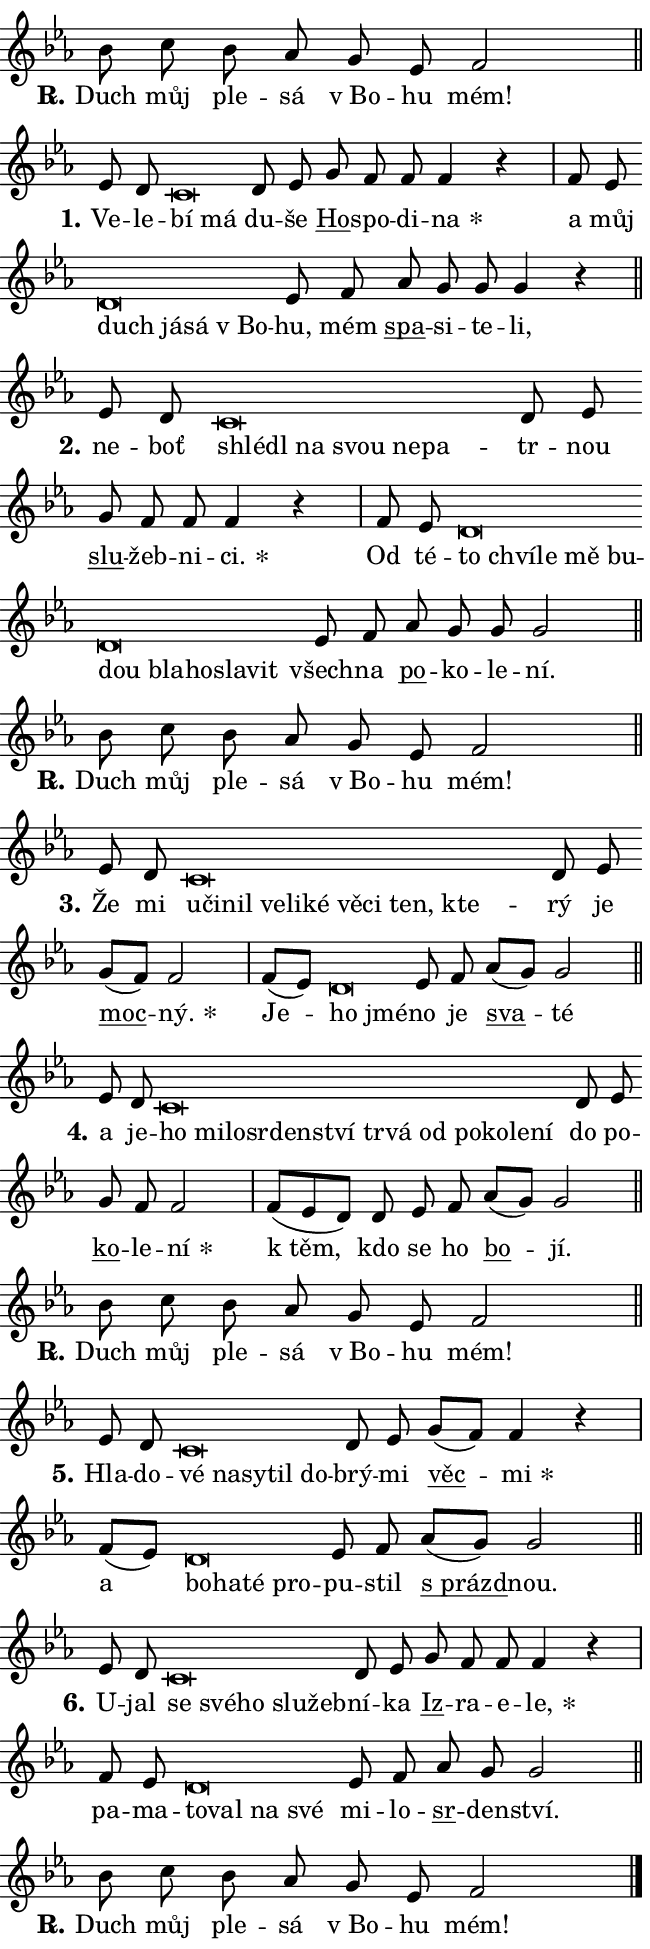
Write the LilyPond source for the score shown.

\version "2.24.0"
\header { tagline = "" }
\paper {
  indent = 0\cm
  top-margin = 0\cm
  right-margin = 0.13\cm % to fit lyric hyphens
  bottom-margin = 0\cm
  left-margin = 0\cm
  paper-width = 11\cm
  page-breaking = #ly:one-page-breaking
  system-system-spacing.basic-distance = #11
  score-system-spacing.basic-distance = #11
  ragged-last = ##f
}


%% Author: Thomas Morley
%% https://lists.gnu.org/archive/html/lilypond-user/2020-05/msg00002.html
#(define (line-position grob)
"Returns position of @var[grob} in current system:
   @code{'start}, if at first time-step
   @code{'end}, if at last time-step
   @code{'middle} otherwise
"
  (let* ((col (ly:item-get-column grob))
         (ln (ly:grob-object col 'left-neighbor))
         (rn (ly:grob-object col 'right-neighbor))
         (col-to-check-left (if (ly:grob? ln) ln col))
         (col-to-check-right (if (ly:grob? rn) rn col))
         (break-dir-left
           (and
             (ly:grob-property col-to-check-left 'non-musical #f)
             (ly:item-break-dir col-to-check-left)))
         (break-dir-right
           (and
             (ly:grob-property col-to-check-right 'non-musical #f)
             (ly:item-break-dir col-to-check-right))))
        (cond ((eqv? 1 break-dir-left) 'start)
              ((eqv? -1 break-dir-right) 'end)
              (else 'middle))))

#(define (tranparent-at-line-position vctor)
  (lambda (grob)
  "Relying on @code{line-position} select the relevant enry from @var{vctor}.
Used to determine transparency,"
    (case (line-position grob)
      ((end) (not (vector-ref vctor 0)))
      ((middle) (not (vector-ref vctor 1)))
      ((start) (not (vector-ref vctor 2))))))

noteHeadBreakVisibility =
#(define-music-function (break-visibility)(vector?)
"Makes @code{NoteHead}s transparent relying on @var{break-visibility}"
#{
  \override NoteHead.transparent =
    #(tranparent-at-line-position break-visibility)
#})

#(define delete-ledgers-for-transparent-note-heads
  (lambda (grob)
    "Reads whether a @code{NoteHead} is transparent.
If so this @code{NoteHead} is removed from @code{'note-heads} from
@var{grob}, which is supposed to be @code{LedgerLineSpanner}.
As a result ledgers are not printed for this @code{NoteHead}"
    (let* ((nhds-array (ly:grob-object grob 'note-heads))
           (nhds-list
             (if (ly:grob-array? nhds-array)
                 (ly:grob-array->list nhds-array)
                 '()))
           ;; Relies on the transparent-property being done before
           ;; Staff.LedgerLineSpanner.after-line-breaking is executed.
           ;; This is fragile ...
           (to-keep
             (remove
               (lambda (nhd)
                 (ly:grob-property nhd 'transparent #f))
               nhds-list)))
      ;; TODO find a better method to iterate over grob-arrays, similiar
      ;; to filter/remove etc for lists
      ;; For now rebuilt from scratch
      (set! (ly:grob-object grob 'note-heads)  '())
      (for-each
        (lambda (nhd)
          (ly:pointer-group-interface::add-grob grob 'note-heads nhd))
        to-keep))))

squashNotes = {
  \override NoteHead.X-extent = #'(-0.2 . 0.2)
  \override NoteHead.Y-extent = #'(-0.75 . 0)
  \override NoteHead.stencil =
    #(lambda (grob)
       (let ((pos (ly:grob-property grob 'staff-position)))
         (begin
           (if (< pos -7) (display "ERROR: Lower brevis then expected\n") (display ""))
           (if (<= pos -6) ly:text-interface::print ly:note-head::print))))
}
unSquashNotes = {
  \revert NoteHead.X-extent
  \revert NoteHead.Y-extent
  \revert NoteHead.stencil
}

hideNotes = \noteHeadBreakVisibility #begin-of-line-visible
unHideNotes = \noteHeadBreakVisibility #all-visible

% work-around for resetting accidentals
% https://lilypond.org/doc/v2.23/Documentation/notation/displaying-rhythms#unmetered-music
cadenzaMeasure = {
  \cadenzaOff
  \partial 1024 s1024
  \cadenzaOn
}

#(define-markup-command (accent layout props text) (markup?)
  "Underline accented syllable"
  (interpret-markup layout props
    #{\markup \override #'(offset . 4.3) \underline { #text }#}))

responsum = \markup \concat {
  "R" \hspace #-1.05 \path #0.1 #'((moveto 0 0.07) (lineto 0.9 0.8)) \hspace #0.05 "."
}

spaceSize = #0.6828661417322834 % exact space size for TeX Gyre Schola

\layout {
  \context {
    \Staff
    \remove "Time_signature_engraver"
    \override LedgerLineSpanner.after-line-breaking = #delete-ledgers-for-transparent-note-heads
  }
  \context {
    \Lyrics {
      \override LyricSpace.minimum-distance = \spaceSize
      \override LyricText.font-name = #"TeX Gyre Schola"
      \override LyricText.font-size = 1
      \override StanzaNumber.font-name = #"TeX Gyre Schola Bold"
      \override StanzaNumber.font-size = 1
    }
  }
  \context {
    \Score 
    \override NoteHead.text =
      #(lambda (grob) 
        (let ((pos (ly:grob-property grob 'staff-position)))
          #{\markup {
            \combine
              \halign #-0.55 \raise #(if (= pos -6) 0 0.5) \override #'(thickness . 2) \draw-line #'(3.2 . 0)
              \musicglyph "noteheads.sM1"
          }#}))
  }
}

% magnetic-lyrics.ily
%
%   written by
%     Jean Abou Samra <jean@abou-samra.fr>
%     Werner Lemberg <wl@gnu.org>
%
%   adapted by
%     Jiri Hon <jiri.hon@gmail.com>
%
% Version 2022-Apr-15

% https://www.mail-archive.com/lilypond-user@gnu.org/msg149350.html

#(define (Left_hyphen_pointer_engraver context)
   "Collect syllable-hyphen-syllable occurrences in lyrics and store
them in properties.  This engraver only looks to the left.  For
example, if the lyrics input is @code{foo -- bar}, it does the
following.

@itemize @bullet
@item
Set the @code{text} property of the @code{LyricHyphen} grob between
@q{foo} and @q{bar} to @code{foo}.

@item
Set the @code{left-hyphen} property of the @code{LyricText} grob with
text @q{foo} to the @code{LyricHyphen} grob between @q{foo} and
@q{bar}.
@end itemize

Use this auxiliary engraver in combination with the
@code{lyric-@/text::@/apply-@/magnetic-@/offset!} hook."
   (let ((hyphen #f)
         (text #f))
     (make-engraver
      (acknowledgers
       ((lyric-syllable-interface engraver grob source-engraver)
        (set! text grob)))
      (end-acknowledgers
       ((lyric-hyphen-interface engraver grob source-engraver)
        ;(when (not (grob::has-interface grob 'lyric-space-interface))
          (set! hyphen grob)));)
      ((stop-translation-timestep engraver)
       (when (and text hyphen)
         (ly:grob-set-object! text 'left-hyphen hyphen))
       (set! text #f)
       (set! hyphen #f)))))

#(define (lyric-text::apply-magnetic-offset! grob)
   "If the space between two syllables is less than the value in
property @code{LyricText@/.details@/.squash-threshold}, move the right
syllable to the left so that it gets concatenated with the left
syllable.

Use this function as a hook for
@code{LyricText@/.after-@/line-@/breaking} if the
@code{Left_@/hyphen_@/pointer_@/engraver} is active."
   (let ((hyphen (ly:grob-object grob 'left-hyphen #f)))
     (when hyphen
       (let ((left-text (ly:spanner-bound hyphen LEFT)))
         (when (grob::has-interface left-text 'lyric-syllable-interface)
           (let* ((common (ly:grob-common-refpoint grob left-text X))
                  (this-x-ext (ly:grob-extent grob common X))
                  (left-x-ext
                   (begin
                     ;; Trigger magnetism for left-text.
                     (ly:grob-property left-text 'after-line-breaking)
                     (ly:grob-extent left-text common X)))
                  ;; `delta` is the gap width between two syllables.
                  (delta (- (interval-start this-x-ext)
                            (interval-end left-x-ext)))
                  (details (ly:grob-property grob 'details))
                  (threshold (assoc-get 'squash-threshold details 0.2)))
             (when (< delta threshold)
               (let* (;; We have to manipulate the input text so that
                      ;; ligatures crossing syllable boundaries are not
                      ;; disabled.  For languages based on the Latin
                      ;; script this is essentially a beautification.
                      ;; However, for non-Western scripts it can be a
                      ;; necessity.
                      (lt (ly:grob-property left-text 'text))
                      (rt (ly:grob-property grob 'text))
                      (is-space (grob::has-interface hyphen 'lyric-space-interface))
                      (space (if is-space " " ""))
                      (extra-delta (if is-space spaceSize 0))
                      ;; Append new syllable.
                      (ltrt-space (if (and (string? lt) (string? rt))
                                (string-append lt space rt)
                                (make-concat-markup (list lt space rt))))
                      ;; Right-align `ltrt` to the right side.
                      (ltrt-space-markup (grob-interpret-markup
                               grob
                               (make-translate-markup
                                (cons (interval-length this-x-ext) 0)
                                (make-right-align-markup ltrt-space)))))
                 (begin
                   ;; Don't print `left-text`.
                   (ly:grob-set-property! left-text 'stencil #f)
                   ;; Set text and stencil (which holds all collected
                   ;; syllables so far) and shift it to the left.
                   (ly:grob-set-property! grob 'text ltrt-space)
                   (ly:grob-set-property! grob 'stencil ltrt-space-markup)
                   (ly:grob-translate-axis! grob (- (- delta extra-delta)) X))))))))))


#(define (lyric-hyphen::displace-bounds-first grob)
   ;; Make very sure this callback isn't triggered too early.
   (let ((left (ly:spanner-bound grob LEFT))
         (right (ly:spanner-bound grob RIGHT)))
     (ly:grob-property left 'after-line-breaking)
     (ly:grob-property right 'after-line-breaking)
     (ly:lyric-hyphen::print grob)))

squashThreshold = #0.4

\layout {
  \context {
    \Lyrics
    \consists #Left_hyphen_pointer_engraver
    \override LyricText.after-line-breaking =
      #lyric-text::apply-magnetic-offset!
    \override LyricHyphen.stencil = #lyric-hyphen::displace-bounds-first
    \override LyricText.details.squash-threshold = \squashThreshold
    \override LyricHyphen.minimum-distance = 0
    \override LyricHyphen.minimum-length = \squashThreshold
  }
}

squashText = \override LyricText.details.squash-threshold = 9999
unSquashText = \override LyricText.details.squash-threshold = \squashThreshold

leftText = \override LyricText.self-alignment-X = #LEFT
unLeftText = \revert LyricText.self-alignment-X

starOffset = #(lambda (grob) 
                (let ((x_offset (ly:self-alignment-interface::aligned-on-x-parent grob)))
                  (if (= x_offset 0) 0 (+ x_offset 1.2))))

star = #(define-music-function (syllable)(string?)
"Append star separator at the end of a syllable"
#{
  \once \override LyricText.X-offset = #starOffset
  \lyricmode { \markup {
    #syllable
    \override #'((font-name . "TeX Gyre Schola Bold")) \hspace #0.2 \lower #0.65 \larger "*"
  } }
#})

starAccent = #(define-music-function (syllable)(string?)
"Append star separator at the end of a syllable and make accent"
#{
  \once \override LyricText.X-offset = #starOffset
  \lyricmode { \markup {
    \accent #syllable
    \override #'((font-name . "TeX Gyre Schola Bold")) \hspace #0.2 \lower #0.65 \larger "*"
  } }
#})

breath = #(define-music-function (syllable)(string?)
"Append breathing indicator at the end of a syllable"
#{
  \lyricmode { \markup { #syllable "+" } }
#})

optionalBreath = #(define-music-function (syllable)(string?)
"Append optional breathing indicator at the end of a syllable"
#{
  \lyricmode { \markup { #syllable "(+)" } }
#})


\score {
    <<
        \new Voice = "melody" { \cadenzaOn \key es \major \relative { bes'8 c bes as g es f2 \cadenzaMeasure \bar "||" \break } }
        \new Lyrics \lyricsto "melody" { \lyricmode { \set stanza = \responsum
Duch můj ple -- sá "v Bo" -- hu mém! } }
    >>
    \layout {}
}

\score {
    <<
        \new Voice = "melody" { \cadenzaOn \key es \major \relative { es'8 d \bar "" \squashNotes c\breve*1/16 \hideNotes \breve*1/16 \bar "" \unHideNotes \unSquashNotes d8 es \bar "" g f f f4 r \cadenzaMeasure \bar "|" f8 es \bar "" \squashNotes d\breve*1/16 \hideNotes \breve*1/16 \bar "" \breve*1/16 \breve*1/16 \bar "" \unHideNotes \unSquashNotes es8 f \bar "" as g g g4 r \cadenzaMeasure \bar "||" \break } }
        \new Lyrics \lyricsto "melody" { \lyricmode { \set stanza = "1."
Ve -- le -- \leftText bí \squashText má \unLeftText \unSquashText du -- še \markup \accent Ho -- spo -- di -- \star na a můj \leftText duch \squashText já -- sá "v Bo" -- \unLeftText \unSquashText hu, mém \markup \accent spa -- si -- te -- li, } }
    >>
    \layout {}
}

\score {
    <<
        \new Voice = "melody" { \cadenzaOn \key es \major \relative { es'8 d \bar "" \squashNotes c\breve*1/16 \hideNotes \breve*1/16 \bar "" \breve*1/16 \bar "" \breve*1/16 \bar "" \breve*1/16 \breve*1/16 \bar "" \unHideNotes \unSquashNotes d8 es \bar "" g f f f4 r \cadenzaMeasure \bar "|" f8 es \bar "" \squashNotes d\breve*1/16 \hideNotes \breve*1/16 \bar "" \breve*1/16 \bar "" \breve*1/16 \bar "" \breve*1/16 \bar "" \breve*1/16 \bar "" \breve*1/16 \bar "" \breve*1/16 \bar "" \breve*1/16 \breve*1/16 \bar "" \unHideNotes \unSquashNotes es8 f \bar "" as g g g2 \cadenzaMeasure \bar "||" \break } }
        \new Lyrics \lyricsto "melody" { \lyricmode { \set stanza = "2."
ne -- boť \leftText shlé -- \squashText dl na svou ne -- pa -- \unLeftText \unSquashText tr -- nou \markup \accent slu -- žeb -- ni -- \star ci. Od té -- \leftText to \squashText chví -- le mě bu -- dou bla -- ho -- sla -- vit \unLeftText \unSquashText všech -- na \markup \accent po -- ko -- le -- ní. } }
    >>
    \layout {}
}

\score {
    <<
        \new Voice = "melody" { \cadenzaOn \key es \major \relative { bes'8 c bes as g es f2 \cadenzaMeasure \bar "||" \break } }
        \new Lyrics \lyricsto "melody" { \lyricmode { \set stanza = \responsum
Duch můj ple -- sá "v Bo" -- hu mém! } }
    >>
    \layout {}
}

\score {
    <<
        \new Voice = "melody" { \cadenzaOn \key es \major \relative { es'8 d \bar "" \squashNotes c\breve*1/16 \hideNotes \breve*1/16 \bar "" \breve*1/16 \bar "" \breve*1/16 \bar "" \breve*1/16 \bar "" \breve*1/16 \bar "" \breve*1/16 \bar "" \breve*1/16 \bar "" \breve*1/16 \breve*1/16 \bar "" \unHideNotes \unSquashNotes d8 es \bar "" g[( f)] f2 \cadenzaMeasure \bar "|" f8[( es)] \bar "" \squashNotes d\breve*1/16 \hideNotes \breve*1/16 \bar "" \unHideNotes \unSquashNotes es8 f \bar "" as[( g)] g2 \cadenzaMeasure \bar "||" \break } }
        \new Lyrics \lyricsto "melody" { \lyricmode { \set stanza = "3."
Že mi \leftText u -- \squashText či -- nil ve -- li -- ké vě -- ci ten, kte -- \unLeftText \unSquashText rý je \markup \accent moc -- \star ný. Je -- \leftText ho \squashText jmé -- \unLeftText \unSquashText no je \markup \accent sva -- té } }
    >>
    \layout {}
}

\score {
    <<
        \new Voice = "melody" { \cadenzaOn \key es \major \relative { es'8 d \bar "" \squashNotes c\breve*1/16 \hideNotes \breve*1/16 \bar "" \breve*1/16 \bar "" \breve*1/16 \bar "" \breve*1/16 \bar "" \breve*1/16 \bar "" \breve*1/16 \bar "" \breve*1/16 \bar "" \breve*1/16 \bar "" \breve*1/16 \bar "" \breve*1/16 \bar "" \breve*1/16 \breve*1/16 \bar "" \unHideNotes \unSquashNotes d8 es \bar "" g f f2 \cadenzaMeasure \bar "|" f8[( es d)] d es8 f \bar "" as[( g)] g2 \cadenzaMeasure \bar "||" \break } }
        \new Lyrics \lyricsto "melody" { \lyricmode { \set stanza = "4."
a je -- \leftText ho \squashText mi -- lo -- sr -- den -- ství tr -- vá od po -- ko -- le -- ní \unLeftText \unSquashText do po -- \markup \accent ko -- le -- \star ní "k těm," kdo se ho \markup \accent bo -- jí. } }
    >>
    \layout {}
}

\score {
    <<
        \new Voice = "melody" { \cadenzaOn \key es \major \relative { bes'8 c bes as g es f2 \cadenzaMeasure \bar "||" \break } }
        \new Lyrics \lyricsto "melody" { \lyricmode { \set stanza = \responsum
Duch můj ple -- sá "v Bo" -- hu mém! } }
    >>
    \layout {}
}

\score {
    <<
        \new Voice = "melody" { \cadenzaOn \key es \major \relative { es'8 d \bar "" \squashNotes c\breve*1/16 \hideNotes \breve*1/16 \bar "" \breve*1/16 \bar "" \breve*1/16 \breve*1/16 \bar "" \unHideNotes \unSquashNotes d8 es \bar "" g[( f)] f4 r \cadenzaMeasure \bar "|" f8[( es)] \bar "" \squashNotes d\breve*1/16 \hideNotes \breve*1/16 \bar "" \breve*1/16 \breve*1/16 \bar "" \unHideNotes \unSquashNotes es8 f \bar "" as[( g)] g2 \cadenzaMeasure \bar "||" \break } }
        \new Lyrics \lyricsto "melody" { \lyricmode { \set stanza = "5."
Hla -- do -- \leftText vé \squashText na -- sy -- til do -- \unLeftText \unSquashText brý -- mi \markup \accent věc -- \star mi a \leftText bo -- \squashText ha -- té pro -- \unLeftText \unSquashText pu -- stil \markup \accent "s prázd" -- nou. } }
    >>
    \layout {}
}

\score {
    <<
        \new Voice = "melody" { \cadenzaOn \key es \major \relative { es'8 d \bar "" \squashNotes c\breve*1/16 \hideNotes \breve*1/16 \bar "" \breve*1/16 \bar "" \breve*1/16 \breve*1/16 \bar "" \unHideNotes \unSquashNotes d8 es \bar "" g f f f4 r \cadenzaMeasure \bar "|" f8 es \bar "" \squashNotes d\breve*1/16 \hideNotes \breve*1/16 \bar "" \breve*1/16 \breve*1/16 \bar "" \unHideNotes \unSquashNotes es8 f \bar "" as g g2 \cadenzaMeasure \bar "||" \break } }
        \new Lyrics \lyricsto "melody" { \lyricmode { \set stanza = "6."
U -- jal \leftText se \squashText své -- ho slu -- žeb -- \unLeftText \unSquashText ní -- ka \markup \accent Iz -- ra -- e -- \star le, pa -- ma -- \leftText to -- \squashText val na své \unLeftText \unSquashText mi -- lo -- \markup \accent sr -- den -- ství. } }
    >>
    \layout {}
}

\score {
    <<
        \new Voice = "melody" { \cadenzaOn \key es \major \relative { bes'8 c bes as g es f2 \cadenzaMeasure \bar "||" \break } \bar "|." }
        \new Lyrics \lyricsto "melody" { \lyricmode { \set stanza = \responsum
Duch můj ple -- sá "v Bo" -- hu mém! } }
    >>
    \layout {}
}
